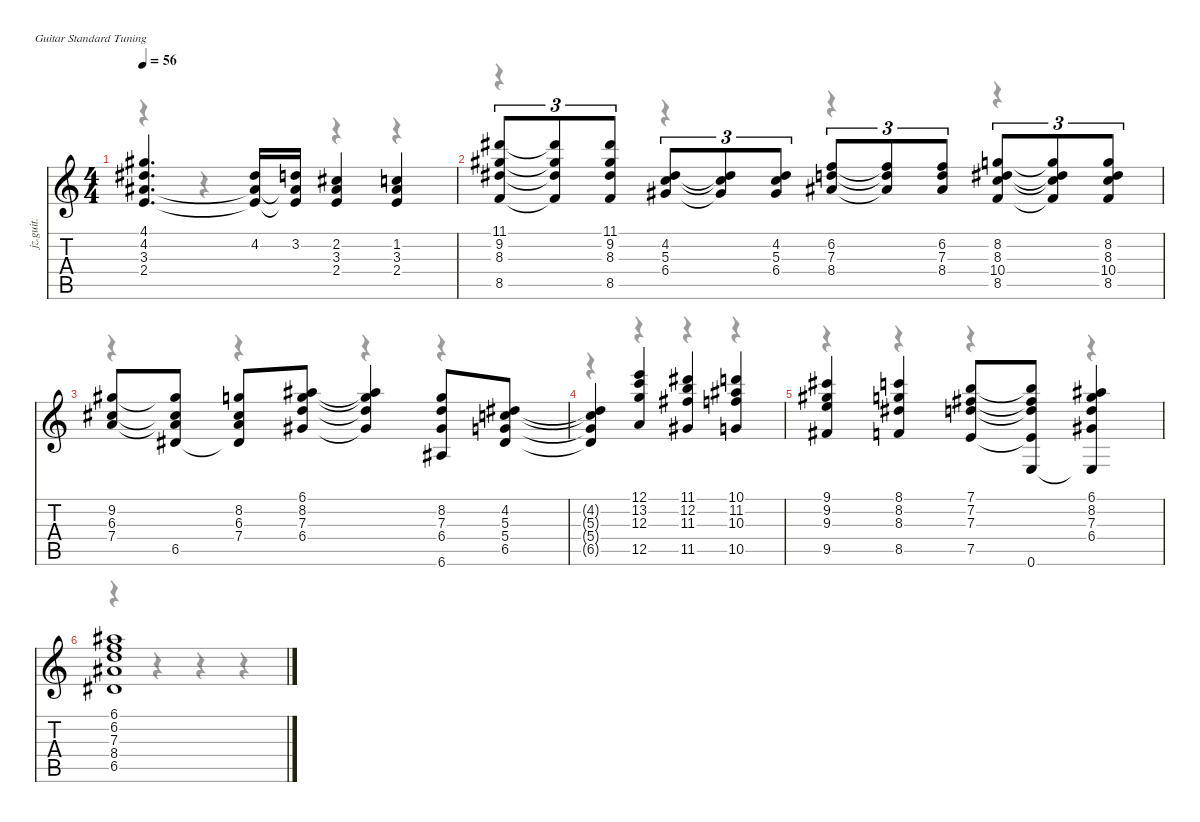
\defaultSystemsLayout 4
\hideDynamics
\bracketExtendMode nobrackets
\otherSystemsTrackNameOrientation horizontal
\track ("Spoor 1" "jz.guit.") {instrument electricguitarjazz}
\staff {score tabs}
\tuning (E4 B3 G3 D3 A2 E2)
\voice
\ts (4 4)
\tempo 56
\clef g2
\ks c
(4.1{acc #} 4.2{acc #} 3.3{acc #} 2.4).4{d dy f beam Up} (4.2{acc #} 3.3{t acc #} 2.4{t}).16{beam Up} (3.2 3.3{t acc #} 2.4{t}).16{beam Up} (2.2{acc #} 3.3{acc #} 2.4).4{beam Up} (1.2 3.3{acc #} 2.4).4{beam Up} |
(11.1{acc #} 9.2{acc #} 8.3{acc #} 8.5).8{tu (3 2) beam Up} (11.1{t acc #} 9.2{t acc #} 8.3{t acc #} 8.5{t}).8{tu (3 2) beam Up} (11.1{acc #} 9.2{acc #} 8.3{acc #} 8.5).8{tu (3 2) beam Up} (4.2{acc #} 5.3 6.4{acc #}).8{tu (3 2) beam Up} (4.2{t acc #} 5.3{t} 6.4{t acc #}).8{tu (3 2) beam Up} (4.2{acc #} 5.3 6.4{acc #}).8{tu (3 2) beam Up} (6.2 7.3 8.4{acc #}).8{tu (3 2) beam Up} (6.2{t} 7.3{t} 8.4{t acc #}).8{tu (3 2) beam Up} (6.2 7.3 8.4{acc #}).8{tu (3 2) beam Up} (8.2 8.3{acc #} 10.4 8.5).8{tu (3 2) beam Up} (8.2{t} 8.3{t acc #} 10.4{t} 8.5{t}).8{tu (3 2) beam Up} (8.2 8.3{acc #} 10.4 8.5).8{tu (3 2) beam Up} |
(9.2{acc #} 6.3{acc #} 7.4).8{beam Up} (9.2{t acc #} 6.3{t acc #} 7.4{t} 6.5{acc #}).8{beam Up} (8.2 6.3{acc #} 7.4 6.5{t acc #}).8{beam Up} (6.1{acc #} 8.2 7.3 6.4{acc #}).8{beam Up} (6.1{t acc #} 8.2{t} 7.3{t} 6.4{t acc #}).4{beam Up} (8.2 7.3 6.4{acc #} 6.6{acc #}).8{beam Up} (4.2{acc #} 5.3 5.4 6.5{acc #}).8{beam Up} |
(4.2{t acc #} 5.3{t} 5.4{t} 6.5{t acc #}).4{beam Up} (12.1 13.2 12.3 12.5).4{beam Up} (11.1{acc #} 12.2 11.3{acc #} 11.5{acc #}).4{beam Up} (10.1 11.2{acc #} 10.3 10.5).4{beam Up} |
(9.1{acc #} 9.2{acc #} 9.3 9.5{acc #}).4{beam Up} (8.1 8.2 8.3{acc #} 8.5).4{beam Up} (7.1 7.2{acc #} 7.3 7.5).8{beam Up} (7.1{t} 7.2{t acc #} 7.3{t} 7.5{t} 0.6).8{beam Up} (6.1{acc #} 8.2 7.3 6.4{acc #} 0.6{t}).4{beam Up} |
(6.1{acc #} 6.2 7.3 8.4{acc #} 6.5{acc #}).1{beam Up}
\voice
\clef g2
\ottava regular
\simile none
\ks c
r.4{dy mf beam Down} r.4{beam Down} r.4{beam Down} r.4{beam Down} |
r.4{beam Down} r.4{beam Down} r.4{beam Down} r.4{beam Down} |
r.4{beam Down} r.4{beam Down} r.4{beam Down} r.4{beam Down} |
r.4{beam Down} r.4{beam Down} r.4{beam Down} r.4{beam Down} |
r.4{beam Down} r.4{beam Down} r.4{beam Down} r.4{beam Down} |
r.4{beam Down} r.4{beam Down} r.4{beam Down} r.4{beam Down}
